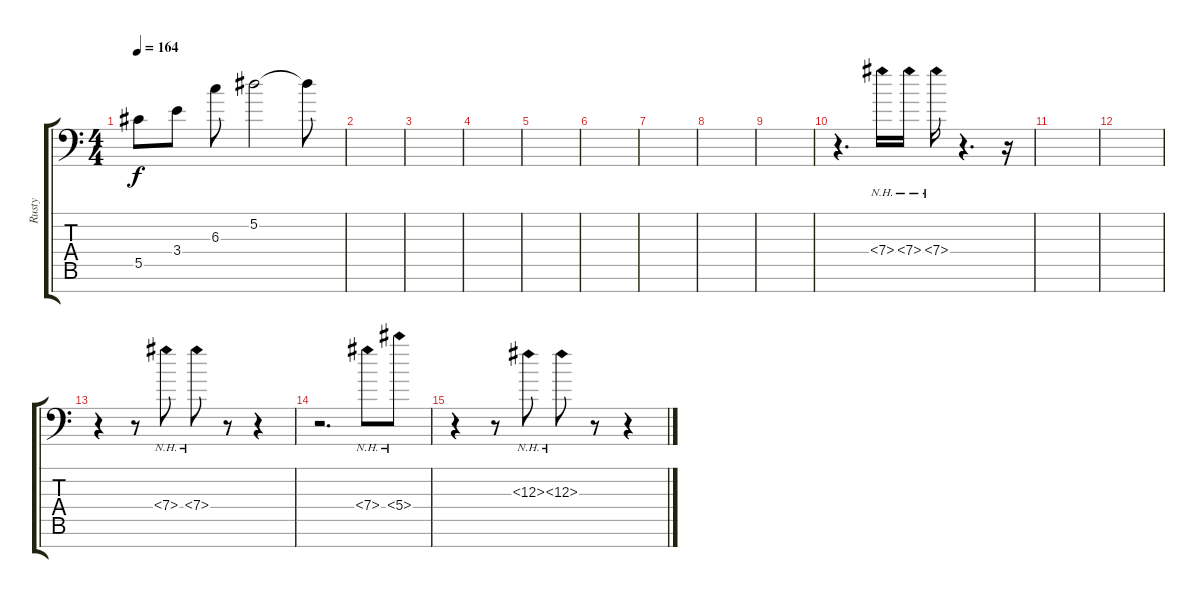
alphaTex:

\track ("Rusty" "Rusty") {instrument distortionguitar}
\staff {score tabs}
\tuning (Eb4 Bb3 Gb3 Db3 Ab2 Eb2 Bb1) {hide}
\ts (4 4)
\tempo 164
\clef f4
\ks c
5.5.8{dy f} 3.4.8 6.3.8 5.2.2 5.2{t}.8 |
|
|
|
|
|
|
|
|
r.4{d volume 10 instrument overdrivenguitar} 7.4{nh}.16 7.4{nh}.16 7.4{nh}.16 r.4{d} r.16 |
|
|
r.4 r.8 7.4{nh}.8 7.4{nh}.8 r.8 r.4 |
r.2{d} 7.4{nh}.8 5.4{nh}.8 |
r.4 r.8 12.3{nh}.8 12.3{nh}.8 r.8 r.4
